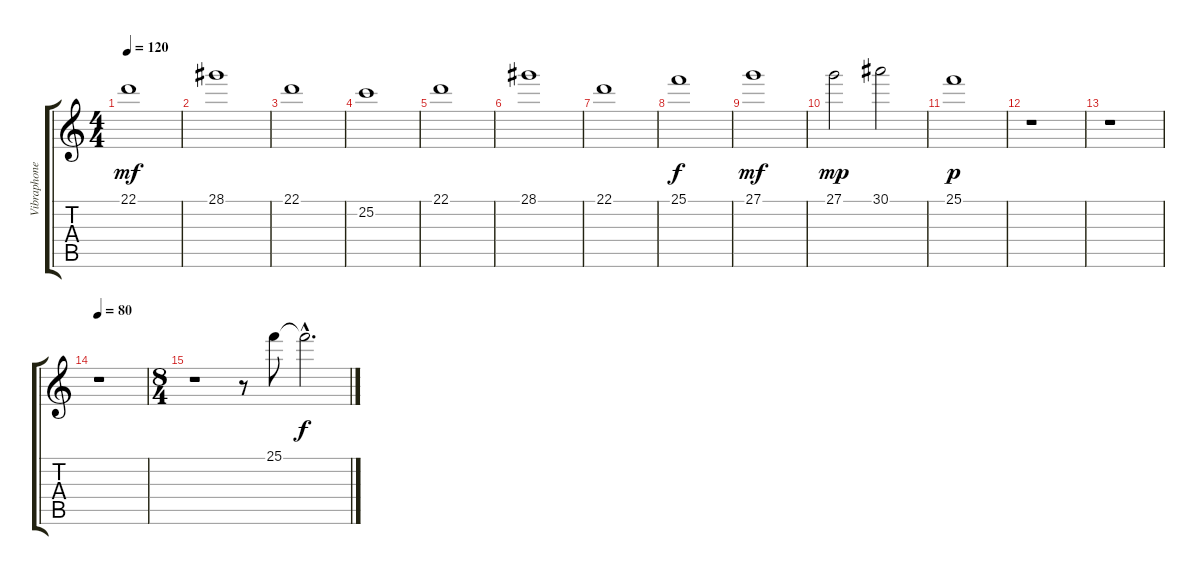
\track ("Vibraphone" "Vibraphone") {instrument vibraphone}
\staff {score tabs}
\tuning (E4 B3 G3 D3 A2 E2) {hide}
\ts (4 4)
\tempo 120
\clef g2
\ks c
22.1.1{dy mf} |
28.1.1 |
22.1.1 |
25.2.1 |
22.1.1 |
28.1.1 |
22.1.1 |
25.1.1{dy f volume 8 instrument vibraphone} |
27.1.1{dy mf} |
27.1.2{dy mp} 30.1.2 |
25.1.1{dy p} |
r.1 |
r.1 |
\tempo 80
r.1 |
\ts (8 4)
r.1 r.8 25.1.8 25.1{hac t}.2{d dy f}
